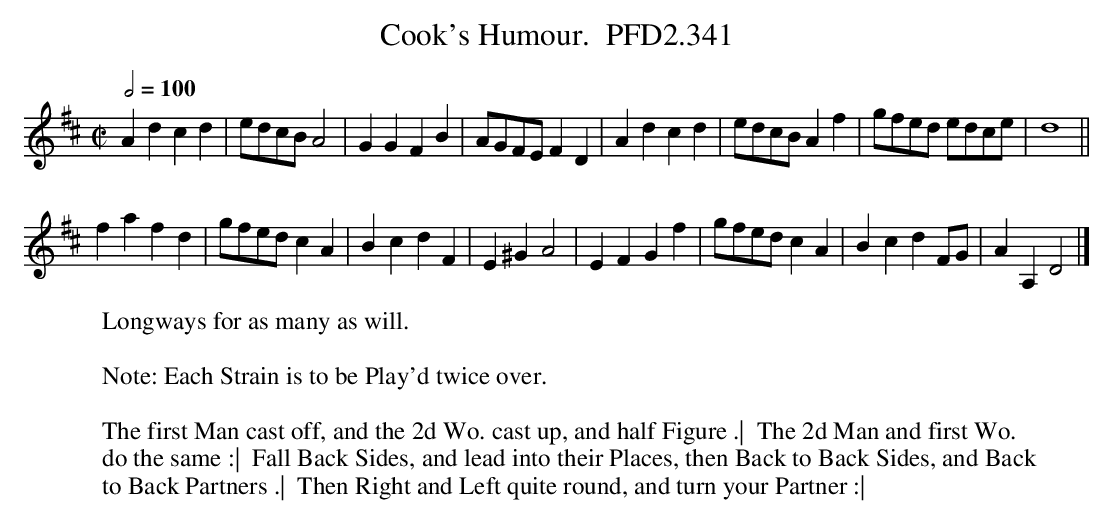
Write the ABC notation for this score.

X:1
T:Cook's Humour.  PFD2.341
W:Longways for as many as will.
L:1/4
M:C|
Q:1/2=100
K:D
Adcd|e/d/c/B/ A2|GGFB|A/G/F/E/ FD|Adcd|e/d/c/B/ Af|g/f/e/d/ e/d/c/e/|d4||
fafd | g/f/e/d/ cA|BcdF|E^GA2|EFGf|g/f/e/d/ cA|Bcd F/G/|AA,D2|]
W:
W: Note: Each Strain is to be Play'd twice over.
W:
W: The first Man cast off, and the 2d Wo. cast up, and half Figure .|  The 2d Man and first Wo.
W: do the same :|  Fall Back Sides, and lead into their Places, then Back to Back Sides, and Back
W: to Back Partners .|  Then Right and Left quite round, and turn your Partner :|
